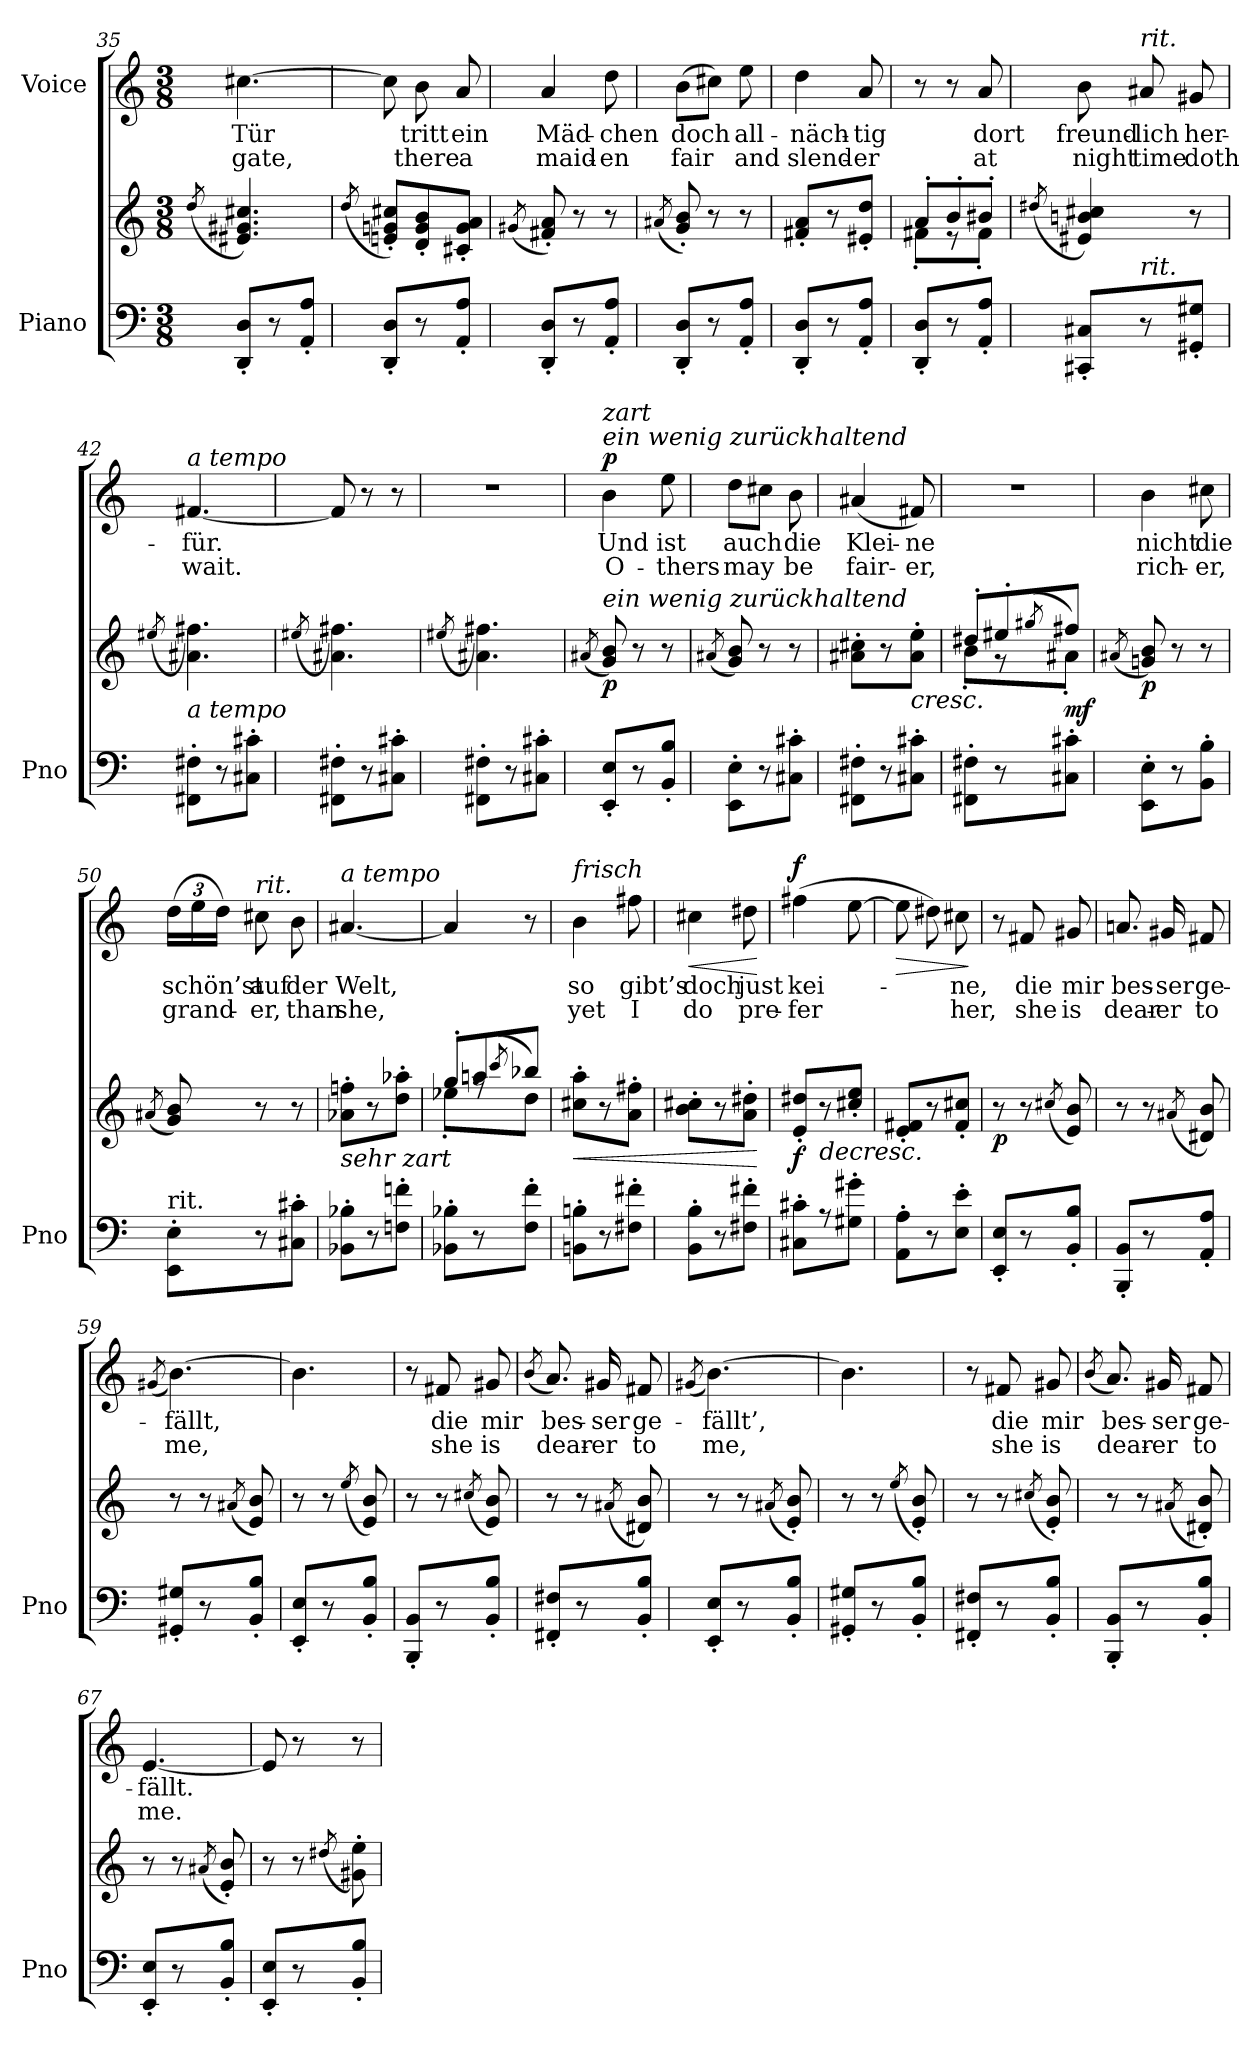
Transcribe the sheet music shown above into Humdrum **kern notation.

**kern	**kern	**dynam	**kern	**text	**text	**dynam
*part2	*part2	*part2	*part1	*part1	*part1	*part1
*staff3	*staff2	*staff2/3	*staff1	*staff1	*staff1	*staff1
*I"Piano	*	*	*I"Voice	*	*	*
*I'Pno	*	*	*	*	*	*
*clefF4	*clefG2	*	*clefG2	*	*	*
*k[]	*k[]	*	*k[]	*	*	*
*M3/8	*M3/8	*	*M3/8	*	*	*
=35	=35	=35	=35	=35	=35	=35
.	(>8qdd/	.	.	.	.	.
!	!	!	!	!LO:LY:b	!LO:LY:b	!
8DD/' 8D/'L	4.e#X/ 4.g#X/ 4.cc#X/)	.	[4.cc#X\	Tür	gate,	.
8r	.	.	.	.	.	.
8AA/' 8A/'J	.	.	.	.	.	.
=36	=36	=36	=36	=36	=36	=36
.	(>8qdd/	.	.	.	.	.
8DD/' 8D/'L	8en/' 8gn/' 8cc#X/'L)	.	8cc#\]	.	.	.
!	!	!	!	!LO:LY:b	!LO:LY:b	!
8r	8d/' 8g/' 8b/'	.	8b\	tritt	there	.
!	!	!	!	!LO:LY:b	!LO:LY:b	!
8AA/' 8A/'J	8c#X/' 8g/' 8a/'J	.	8a/	ein	a	.
=37	=37	=37	=37	=37	=37	=37
.	(>8qg#X/	.	.	.	.	.
!	!	!	!	!LO:LY:b	!LO:LY:b	!
8DD/' 8D/'L	8f#X/' 8a/')	.	4a/	Mäd-	maid-	.
8r	8r	.	.	.	.	.
!	!	!	!	!LO:LY:b	!LO:LY:b	!
8AA/' 8A/'J	8r	.	8dd\	-chen	-en	.
=38	=38	=38	=38	=38	=38	=38
.	(>8qa#X/	.	.	.	.	.
!	!	!	!	!LO:LY:b	!LO:LY:b	!
8DD/' 8D/'L	8g/' 8b/')	.	(>8b\L	doch	fair	.
8r	8r	.	8cc#X\J)	.	.	.
!	!	!	!	!LO:LY:b	!LO:LY:b	!
8AA/' 8A/'J	8r	.	8ee\	all-	and	.
!!LO:LB:g=z
=39	=39	=39	=39	=39	=39	=39
!	!	!	!	!LO:LY:b	!LO:LY:b	!
8DD/' 8D/'L	8f#X/' 8a/'L	.	4dd\	-näch-	slend-	.
8r	8r	.	.	.	.	.
!	!	!	!	!LO:LY:b	!LO:LY:b	!
8AA/' 8A/'J	8e#X/' 8dd/'J	.	8a/	-tig	-er	.
=40	=40	=40	=40	=40	=40	=40
*	*^	*	*	*	*	*
8DD/' 8D/'L	8a'/L	8f#X'\L	.	8r	.	.	.
8r	8b'/	8r	.	8r	.	.	.
!	!	!	!	!	!LO:LY:b	!LO:LY:b	!
8AA/' 8A/'J	8b#X'/J	8f#'\J	.	8a/	dort	at	.
*	*v	*v	*	*	*	*	*
=41	=41	=41	=41	=41	=41	=41
*	*	*	*MM120	*	*	*
.	(>8qdd#X/	.	.	.	.	.
!	!	!	!	!LO:LY:b	!LO:LY:b	!
8CC#X/' 8C#X/'L	4e#X/ 4bn/ 4cc#X/)	.	8b\	freund-	night	.
!	!	!	!LO:TX:a:i:t=rit.	!	!	!
!LO:TX:a:i:t=rit.	!	!	!	!	!	!
!	!	!	!	!LO:LY:b	!LO:LY:b	!
8r	.	.	8a#X/	-lich	time	.
*	*	*	*MM99	*	*	*
!	!	!	!	!LO:LY:b	!LO:LY:b	!
8GG#X/' 8G#X/'J	8r	.	8g#X/	her-	doth	.
=42	=42	=42	=42	=42	=42	=42
.	(>8qee#X/	.	.	.	.	.
!	!	!	!LO:TX:a:i:t=a tempo	!	!	!
!LO:TX:a:i:t=a tempo	!	!	!	!	!	!
!	!	!	!	!LO:LY:b	!LO:LY:b	!
8FF#X\' 8F#X\'L	4.a#X\ 4.ff#X\)	.	[4.f#X/	-für.	wait.	.
8r	.	.	.	.	.	.
8C#X\' 8c#X\'J	.	.	.	.	.	.
=43	=43	=43	=43	=43	=43	=43
.	(>8qee#X/	.	.	.	.	.
8FF#X\' 8F#X\'L	4.a#X\ 4.ff#X\)	.	8f#/]	.	.	.
8r	.	.	8r	.	.	.
8C#X\' 8c#X\'J	.	.	8r	.	.	.
=44	=44	=44	=44	=44	=44	=44
.	(>8qee#X/	.	.	.	.	.
8FF#X\' 8F#X\'L	4.a#X\ 4.ff#X\)	.	4.r	.	.	.
8r	.	.	.	.	.	.
8C#X\' 8c#X\'J	.	.	.	.	.	.
!!LO:LB:g=z
=45	=45	=45	=45	=45	=45	=45
.	(>8qa#X/	.	.	.	.	.
!	!	!	!LO:TX:a:i:t=ein wenig zurückhaltend	!	!	!
!	!	!	!LO:TX:a:i:t=zart	!	!	!
!	!LO:TX:a:i:t=ein wenig zurückhaltend	!	!	!	!	!
!	!	!LO:DY:b	!	!LO:LY:b	!LO:LY:b	!LO:DY:a
8EE/' 8E/'L	8g/ 8b/)	p	4b\	Und	O-	p
8r	8r	.	.	.	.	.
!	!	!	!	!LO:LY:b	!LO:LY:b	!
8BB/' 8B/'J	8r	.	8ee\	ist	-thers	.
=46	=46	=46	=46	=46	=46	=46
.	(>8qa#X/	.	.	.	.	.
!	!	!	!	!LO:LY:b	!LO:LY:b	!
8EE\' 8E\'L	8g/ 8b/)	.	8dd\L	auch	may	.
8r	8r	.	8cc#X\J	.	.	.
!	!	!	!	!LO:LY:b	!LO:LY:b	!
8C#X\' 8c#X\'J	8r	.	8b\	die	be	.
=47	=47	=47	=47	=47	=47	=47
!	!	!	!	!LO:LY:b	!LO:LY:b	!
8FF#X\' 8F#X\'L	8a#X\' 8cc#X\'L	.	(<4a#X/	Klei-	fair-	.
8r	8r	.	.	.	.	.
!	!	!LO:HP:b	!	!LO:LY:b	!LO:LY:b	!
8C#X\' 8c#X\'J	8a#\' 8ee\'J	<	8f#X/)	-ne	-er,	.
=48	=48	=48	=48	=48	=48	=48
*	*^	*	*	*	*	*
8FF#X\' 8F#X\'L	8dd#X'/L	8b'\L	.	4.r	.	.	.
8r	8ee#X'/	8r	.	.	.	.	.
.	(>8qgg#X/	.	.	.	.	.	.
!	!	!	!LO:DY:b	!	!	!	!
8C#X\' 8c#X\'J	8ff#X/J)	8a#X'\J	mf	.	.	.	.
*	*v	*v	*	*	*	*	*
=49	=49	=49	=49	=49	=49	=49
.	(>8qa#X/	.	.	.	.	.
!	!	!LO:DY:b	!	!LO:LY:b	!LO:LY:b	!
8EE\' 8E\'L	8gn/ 8b/)	p	4b\	nicht	rich-	.
8r	8r	.	.	.	.	.
*	*	*	*MM129	*	*	*
!	!	!	!	!LO:LY:b	!LO:LY:b	!
8BB\' 8B\'J	8r	.	8cc#X\	die	-er,	.
=50	=50	=50	=50	=50	=50	=50
*	*	*	*MM123	*	*	*
.	(>8qa#X/	.	.	.	.	.
*	*	*	*Xbrackettup	*	*	*
!LO:TX:a:t=rit.	!	!	!	!	!	!
!	!	!	!	!LO:LY:b	!LO:LY:b	!
8EE\' 8E\'L	8g/ 8b/)	.	(>24dd\LL	schön’st	grand-	.
.	.	.	24ee\	.	.	.
.	.	.	24dd\JJ)	.	.	.
!	!	!	!LO:TX:a:i:t=rit.	!	!	!
!	!	!	!	!LO:LY:b	!LO:LY:b	!
8r	8r	.	8cc#X\	auf	-er,	.
*	*	*	*MM99	*	*	*
!	!	!	!	!LO:LY:b	!LO:LY:b	!
8C#X\' 8c#X\'J	8r	.	8b\	der	than	.
!!LO:PB:g=z
=51	=51	=51	=51	=51	=51	=51
!	!	!	!LO:TX:a:i:t=a tempo	!	!	!
!LO:TX:a:i:t=sehr zart	!	!	!	!	!	!
!	!	!	!	!LO:LY:b	!LO:LY:b	!
8BB-X\' 8B-X\'L	8a-X\' 8ffn\'L	.	[4.a#X/	Welt,	she,	.
8r	8r	.	.	.	.	.
8Fn\' 8fn\'J	8dd\' 8aa-X\'J	.	.	.	.	.
=52	=52	=52	=52	=52	=52	=52
*	*	*	*MM90	*	*	*
*	*^	*	*	*	*	*
8BB-X\' 8B-X\'L	8gg'/L	8ee-X'\L	.	4a#/]	.	.	.
8r	8aan/	8rff	.	.	.	.	.
.	(<8qccc/	.	.	.	.	.	.
8F\' 8f\'J	8bb-X/J)	8dd\J	.	8r	.	.	.
=53	=53	=53	=53	=53	=53	=53	=53
!	!	!	!	!LO:TX:a:i:t=frisch	!	!	!
!	!LO:TX:a:i:t=frisch	!	!	!	!	!	!
!	!	!	!LO:HP:b	!	!LO:LY:b	!LO:LY:b	!
*	*v	*v	*	*	*	*	*
8BBn\' 8Bn\'L	8cc#X\' 8aa\'L	<	4b\	so	yet	.
8r	8r	.	.	.	.	.
!	!	!	!	!LO:LY:b	!LO:LY:b	!
8F#X\' 8f#X\'J	8a\' 8ff#X\'J	.	8ff#X\	gibt’s	I	.
=54	=54	=54	=54	=54	=54	=54
!	!	!	!	!LO:LY:b	!LO:LY:b	!LO:HP:b
8BB\' 8B\'L	8b\' 8cc#X\'L	.	4cc#X\	doch	do	<
8r	8r	.	.	.	.	.
!	!	!	!	!LO:LY:b	!LO:LY:b	!
8F#X\' 8f#X\'J	8a\' 8dd#X\'J	.	8dd#X\	just	pre-	.
.	.	[	.	.	.	[
=55	=55	=55	=55	=55	=55	=55
!	!	!LO:DY:b	!	!LO:LY:b	!LO:LY:b	!LO:DY:a
8C#X\' 8c#X\'L	8e/' 8dd#X/'L	f	(>4ff#X\	kei-	-fer	f
!	!	!LO:HP:b	!	!	!	!
8r	8r	>	.	.	.	.
8G#X\' 8g#X\'J	8cc#X/' 8ee/'J	.	[8ee\	.	.	.
=56	=56	=56	=56	=56	=56	=56
!	!	!	!	!	!	!LO:HP:b
8AA\' 8A\'L	8e/' 8f#X/'L	.	8ee\]	.	.	>
8r	8r	.	8dd#X\)	.	.	.
!	!	!	!	!LO:LY:b	!LO:LY:b	!
8E\' 8e\'J	8f#/' 8cc#X/'J	[	8cc#X\	-ne,	her,	.
.	.	.	.	.	.	]
!!LO:LB:g=z
=57	=57	=57	=57	=57	=57	=57
!	!	!LO:DY:b	!	!	!	!
8EE/' 8E/'L	8r	p	8r	.	.	.
!	!	!	!	!LO:LY:b	!LO:LY:b	!
8r	8r	.	8f#X/	die	she	.
.	(<8qcc#X/	.	.	.	.	.
!	!	!	!	!LO:LY:b	!LO:LY:b	!
8BB/' 8B/'J	8e/ 8b/)	.	8g#X/	mir	is	.
=58	=58	=58	=58	=58	=58	=58
!	!	!	!	!LO:LY:b	!LO:LY:b	!
8BBB/' 8BB/'L	8r	.	8.an/	bes-	dear-	.
8r	8r	.	.	.	.	.
!	!	!	!	!LO:LY:b	!LO:LY:b	!
.	.	.	16g#X/	-ser	-er	.
.	(>8qa#X/	.	.	.	.	.
!	!	!	!	!LO:LY:b	!LO:LY:b	!
8AA/' 8A/'J	8d#X/ 8b/)	.	8f#X/	ge-	to	.
=59	=59	=59	=59	=59	=59	=59
.	.	.	(<8qg#X/	.	.	.
!	!	!	!	!LO:LY:b	!LO:LY:b	!
8GG#X/' 8G#X/'L	8r	.	[4.b\)	-fällt,	me,	.
8r	8r	.	.	.	.	.
.	(<8qa#X/	.	.	.	.	.
8BB/' 8B/'J	8e/ 8b/)	.	.	.	.	.
=60	=60	=60	=60	=60	=60	=60
8EE/' 8E/'L	8r	.	4.b\]	.	.	.
8r	8r	.	.	.	.	.
.	(<8qee/	.	.	.	.	.
8BB/' 8B/'J	8e/ 8b/)	.	.	.	.	.
=61	=61	=61	=61	=61	=61	=61
8BBB/' 8BB/'L	8r	.	8r	.	.	.
!	!	!	!	!LO:LY:b	!LO:LY:b	!
8r	8r	.	8f#X/	die	she	.
.	(<8qcc#X/	.	.	.	.	.
!	!	!	!	!LO:LY:b	!LO:LY:b	!
8BB/' 8B/'J	8e/ 8b/)	.	8g#X/	mir	is	.
=62	=62	=62	=62	=62	=62	=62
.	.	.	(<8qb/	.	.	.
!	!	!	!	!LO:LY:b	!LO:LY:b	!
8FF#X/' 8F#X/'L	8r	.	8.a/)	bes-	dear-	.
8r	8r	.	.	.	.	.
!	!	!	!	!LO:LY:b	!LO:LY:b	!
.	.	.	16g#X/	-ser	-er	.
.	(>8qa#X/	.	.	.	.	.
!	!	!	!	!LO:LY:b	!LO:LY:b	!
8BB/' 8B/'J	8d#X/ 8b/)	.	8f#X/	ge-	to	.
!!LO:LB:g=z
=63	=63	=63	=63	=63	=63	=63
.	.	.	(>8qg#X/	.	.	.
!	!	!	!	!LO:LY:b	!LO:LY:b	!
8EE/' 8E/'L	8r	.	[4.b\)	-fällt’,	me,	.
8r	8r	.	.	.	.	.
.	(<8qa#X/	.	.	.	.	.
8BB/' 8B/'J	8e/' 8b/')	.	.	.	.	.
=64	=64	=64	=64	=64	=64	=64
8GG#X/' 8G#X/'L	8r	.	4.b\]	.	.	.
8r	8r	.	.	.	.	.
.	(<8qee/	.	.	.	.	.
8BB/' 8B/'J	8e/' 8b/')	.	.	.	.	.
=65	=65	=65	=65	=65	=65	=65
8FF#X/' 8F#X/'L	8r	.	8r	.	.	.
!	!	!	!	!LO:LY:b	!LO:LY:b	!
8r	8r	.	8f#X/	die	she	.
.	(<8qcc#X/	.	.	.	.	.
!	!	!	!	!LO:LY:b	!LO:LY:b	!
8BB/' 8B/'J	8e/' 8b/')	.	8g#X/	mir	is	.
=66	=66	=66	=66	=66	=66	=66
.	.	.	(<8qb/	.	.	.
!	!	!	!	!LO:LY:b	!LO:LY:b	!
8BBB/' 8BB/'L	8r	.	8.a/)	bes-	dear-	.
8r	8r	.	.	.	.	.
!	!	!	!	!LO:LY:b	!LO:LY:b	!
.	.	.	16g#X/	-ser	-er	.
.	(>8qa#X/	.	.	.	.	.
!	!	!	!	!LO:LY:b	!LO:LY:b	!
8BB/' 8B/'J	8d#X/' 8b/')	]	8f#X/	ge-	to	.
=67	=67	=67	=67	=67	=67	=67
!	!	!	!	!LO:LY:b	!LO:LY:b	!
8EE/' 8E/'L	8r	.	[4.e/	-fällt.	me.	.
8r	8r	.	.	.	.	.
.	(<8qa#X/	.	.	.	.	.
8BB/' 8B/'J	8e/' 8b/')	.	.	.	.	.
=68	=68	=68	=68	=68	=68	=68
8EE/' 8E/'L	8r	.	8e/]	.	.	.
8r	8r	.	8r	.	.	.
.	(>8qdd#X/	.	.	.	.	.
8BB/' 8B/'J	8g#X\' 8ee\')	.	8r	.	.	.
=	=	=	=	=	=	=
*-	*-	*-	*-	*-	*-	*-
